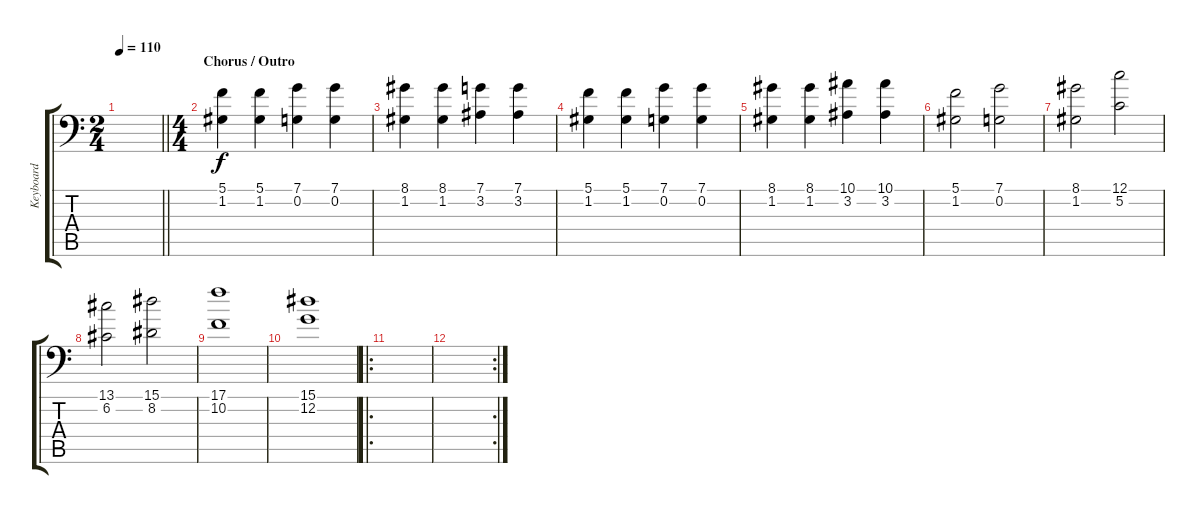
\track ("Keyboard" "Keyboard") {instrument stringensemble1}
\staff {score tabs}
\tuning (C4 G3 Eb3 Bb2 F2 Bb1) {hide}
\ts (2 4)
\tempo 110
\clef f4
\barLineRight lightlight
\ks c
|
\ts (4 4)
\section ("" "Chorus / Outro")
(5.1 1.2).4 (5.1 1.2).4 (7.1 0.2).4 (7.1 0.2).4 |
(8.1 1.2).4 (8.1 1.2).4 (7.1 3.2).4 (7.1 3.2).4 |
(5.1 1.2).4 (5.1 1.2).4 (7.1 0.2).4 (7.1 0.2).4 |
(8.1 1.2).4 (8.1 1.2).4 (10.1 3.2).4 (10.1 3.2).4 |
(5.1 1.2).2 (7.1 0.2).2 |
(8.1 1.2).2 (12.1 5.2).2 |
(13.1 6.2).2 (15.1 8.2).2 |
(17.1 10.2).1 |
(15.1 12.2).1 |
\ro
|
\rc 2
